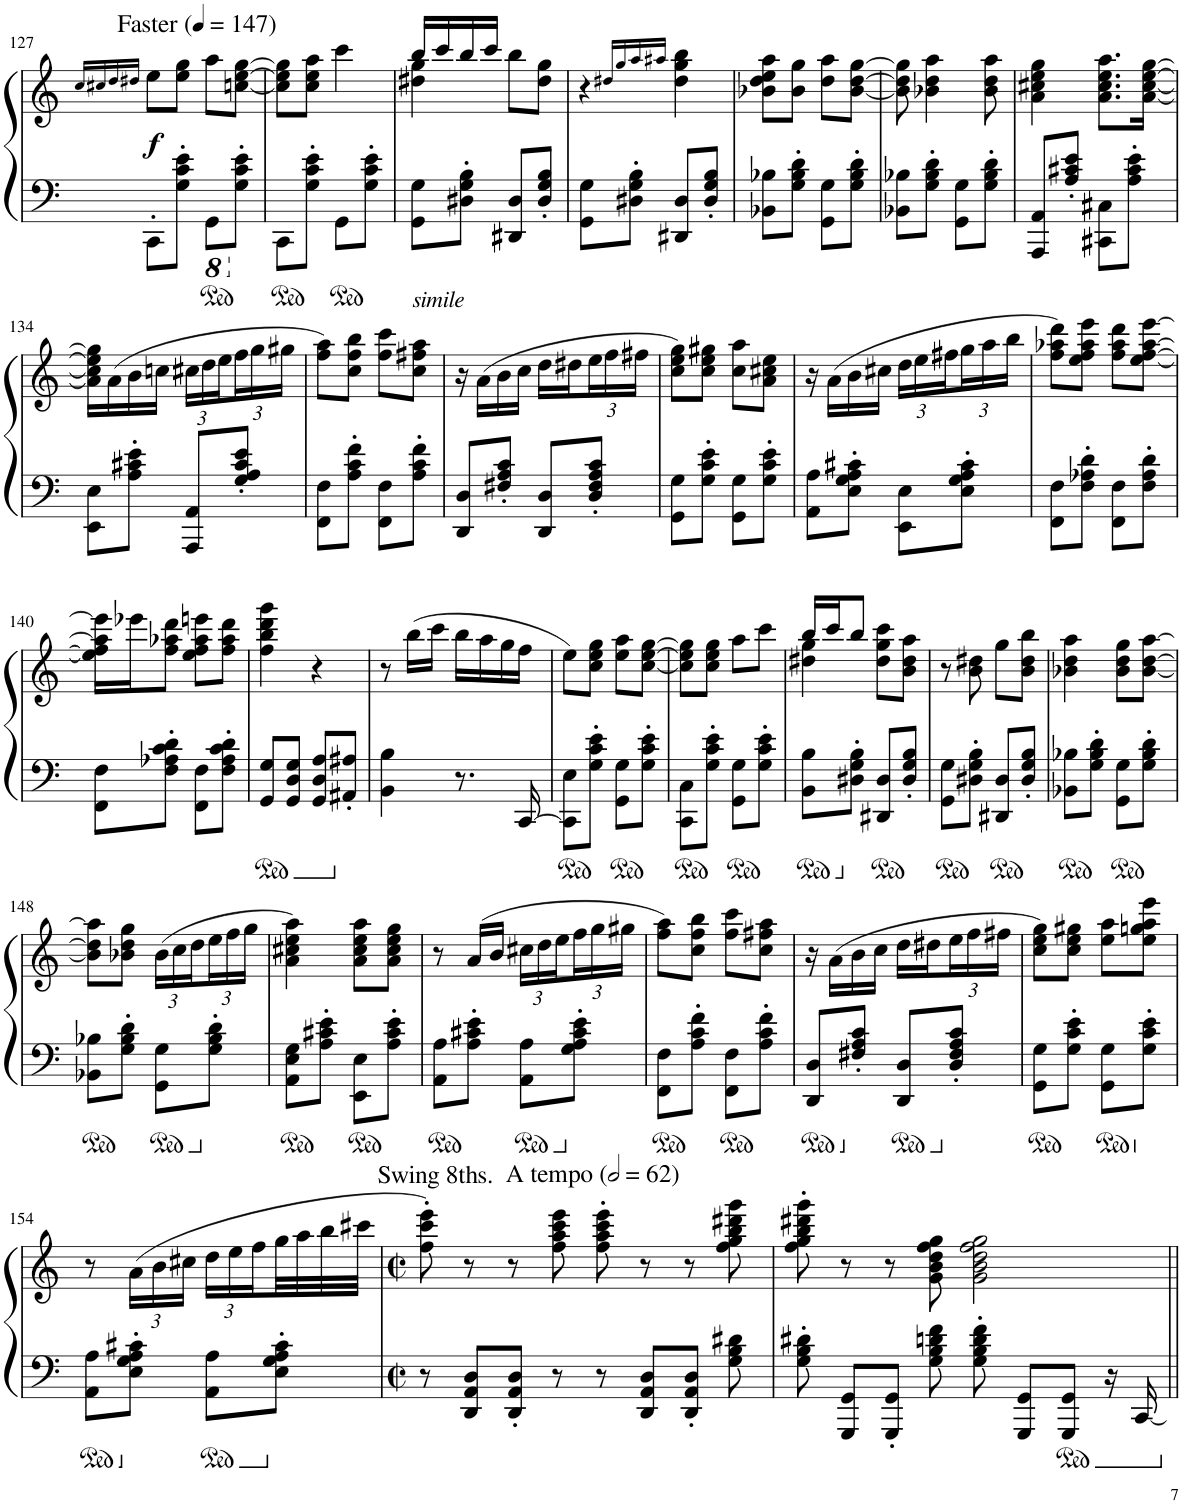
**kern	**kern	**dynam
*part1	*part1	*part1
*staff2	*staff1	*staff1/2
*I"Piano	*	*
*I'Pno.	*	*
!!LO:PB:g=z
*clefF4	*clefG2	*
*k[]	*k[]	*
*M2/4	*M2/4	*
*MM147	*MM147	*
=127	=127	=127
.	16qcc/LL	.
.	16qcc#X/	.
.	16qdd/	.
.	16qdd#X/JJ	.
!	!LO:TX:a:t=Faster	!
!	!	!LO:DY:b
8CC'\L	8ee\L	f
8G\' 8c\' 8e\'J	8ee\ 8gg\J	.
8GGG\L	8aa\L	.
8G\' 8c\' 8e\'J	[8ccn\ [8ee\ [8gg\J	.
=128	=128	=128
8CC\L	8cc\] 8ee\] 8gg\]L	.
8G\' 8c\' 8e\'J	8cc\ 8ee\ 8aa\J	.
8GG\L	4ccc\	.
8G\' 8c\' 8e\'J	.	.
=129	=129	=129
*	*^	*
!LO:TX:b:i:t=simile	!	!	!
8GG\ 8G\L	16bb/LL	4dd#X\ 4gg\	.
.	16ccc/	.	.
8D#X\' 8G\' 8B\'J	16bb/	.	.
.	16ccc/JJ	.	.
8DD#X/ 8D#/L	8bb\L	4ryy	.
8D#/' 8G/' 8B/'J	8dd#\ 8gg\J	.	.
*	*v	*v	*
=130	=130	=130
8GG\ 8G\L	4r	.
8D#X\' 8G\' 8B\'J	.	.
.	16qdd#X/LL	.
.	16qgg/	.
.	16qaa/	.
.	16qaa#X/JJ	.
8DD#X/ 8D#/L	4dd#\ 4gg\ 4bb\	.
8D#/' 8G/' 8B/'J	.	.
=131	=131	=131
8BB-X\ 8B-X\L	8b-X\ 8dd\ 8ee\ 8aa\L	.
8G\' 8B-\' 8d\'J	8b-\ 8gg\J	.
8GG\ 8G\L	8dd\ 8aa\L	.
8G\' 8B-\' 8d\'J	[8b-\ [8dd\ [8gg\J	.
=132	=132	=132
8BB-X\ 8B-X\L	8b-\] 8dd\] 8gg\]	.
8G\' 8B-\' 8d\'J	4b-X\ 4dd\ 4aa\	.
8GG\ 8G\L	.	.
8G\' 8B-\' 8d\'J	8b-\ 8dd\ 8aa\	.
=133	=133	=133
8AAA/ 8AA/L	4a\ 4cc#X\ 4ee\ 4gg\	.
8A/' 8c#X/' 8e/'J	.	.
8CC#X\ 8C#X\L	8.a\ 8.cc#\ 8.ee\ 8.aa\L	.
8A\' 8c#\' 8e\'J	.	.
.	[16a\ [16cc#\ [16ee\ [16gg\Jk	.
!!LO:LB:g=z
=134	=134	=134
8EE\ 8E\L	16a\] 16cc#\] 16ee\] 16gg\]LL	.
.	(16a\	.
8A\' 8c#X\' 8e\'J	16b\	.
.	16ccn\JJ	.
*	*Xbrackettup	*
8AAA/ 8AA/L	24cc#X\LL	.
.	24dd\	.
.	24ee\	.
8G/' 8A/' 8c#/' 8e/'J	24ff\	.
.	24gg\	.
.	24gg#X\JJ	.
=135	=135	=135
8FF\ 8F\L	8ff\ 8aa\L)	.
8A\' 8c\' 8f\'J	8cc\ 8ff\ 8bb\J	.
8FF\ 8F\L	8ff\ 8ccc\L	.
8A\' 8c\' 8f\'J	8cc\ 8ff#X\ 8aa\J	.
=136	=136	=136
8DD/ 8D/L	16r	.
.	(16a\LL	.
8F#X/' 8A/' 8c/'J	16b\	.
.	16cc\JJ	.
8DD/ 8D/L	16dd\LL	.
.	16dd#X\	.
8D/' 8F#/' 8A/' 8c/'J	24ee\	.
.	24ff\	.
.	24ff#X\JJ	.
=137	=137	=137
8GG\ 8G\L	8cc\ 8ee\ 8gg\L)	.
8G\' 8c\' 8e\'J	8cc\ 8ee\ 8gg#X\J	.
8GG\ 8G\L	8cc\ 8aa\L	.
8G\' 8c\' 8e\'J	8a\ 8cc#X\ 8ee\J	.
=138	=138	=138
8AA\ 8A\L	16r	.
.	(16a\LL	.
8E\' 8G\' 8A\' 8c#X\'J	16b\	.
.	16cc#X\JJ	.
8EE\ 8E\L	24dd\LL	.
.	24ee\	.
.	24ff#X\	.
8E\' 8G\' 8A\' 8c#\'J	24gg\	.
.	24aa\	.
.	24bb\JJ	.
=139	=139	=139
8FF\ 8F\L	8ff\ 8aa-X\ 8ddd\L)	.
8F\' 8A-X\' 8d\'J	8ee\ 8ff\ 8aa-\ 8eee\J	.
8FF\ 8F\L	8ff\ 8aa-\ 8ddd\L	.
8F\' 8A-\' 8d\'J	[8ee\ [8ff\ [8aa-\ [8eee\J	.
!!LO:LB:g=z
=140	=140	=140
8FF\ 8F\L	16ee\] 16ff\] 16aa-\] 16eee\]LL	.
.	16eee-X\J	.
8F\' 8A-X\' 8c\' 8d\'J	8ff\ 8aa-X\ 8ddd\J	.
8FF\ 8F\L	8ee\ 8ff\ 8aa-\ 8eeen\L	.
8F\' 8A-\' 8c\' 8d\'J	8ff\ 8aa-\ 8ddd\J	.
=141	=141	=141
8GG/ 8G/L	4ff\ 4bb\ 4ddd\ 4ggg\	.
8GG/ 8D/ 8G/J	.	.
8GG/ 8D/ 8A/L	4r	.
8AA#X/' 8A#X/'J	.	.
=142	=142	=142
4BB\ 4B\	8r	.
.	(16bb\LL	.
.	16ccc\JJ	.
8.r	16bb\LL	.
.	16aa\	.
.	16gg\	.
[16CC/	16ff\JJ	.
=143	=143	=143
8CC\] 8E\L	8ee\L)	.
8G\' 8c\' 8e\'J	8cc\ 8ee\ 8gg\J	.
8GG\ 8G\L	8ee\ 8aa\L	.
8G\' 8c\' 8e\'J	[8cc\ [8ee\ [8gg\J	.
=144	=144	=144
8CC\ 8C\L	8cc\] 8ee\] 8gg\]L	.
8G\' 8c\' 8e\'J	8cc\ 8ee\ 8gg\J	.
8GG\ 8G\L	8aa\L	.
8G\' 8c\' 8e\'J	8ccc\J	.
=145	=145	=145
*	*^	*
8BB\ 8B\L	16bb/LL	4dd#X\ 4gg\	.
.	16ccc/J	.	.
8D#X\' 8G\' 8B\'J	8bb/J	.	.
8DD#X/ 8D#/L	8dd#\ 8gg\ 8ccc\L	4ryy	.
8D#/' 8G/' 8B/'J	8b\ 8dd#\ 8aa\J	.	.
*	*v	*v	*
=146	=146	=146
8GG\ 8G\L	8r	.
8D#X\' 8G\' 8B\'J	8b\ 8dd#X\	.
8DD#X/ 8D#/L	8gg\L	.
8D#/' 8G/' 8B/'J	8b\ 8dd#\ 8bb\J	.
=147	=147	=147
8BB-X\ 8B-X\L	4b-X\ 4dd\ 4aa\	.
8G\' 8B-\' 8d\'J	.	.
8GG\ 8G\L	8b-\ 8dd\ 8gg\L	.
8G\' 8B-\' 8d\'J	[8b-\ [8dd\ [8aa\J	.
!!LO:LB:g=z
=148	=148	=148
8BB-X\ 8B-X\L	8b-\] 8dd\] 8aa\]L	.
8G\' 8B-\' 8d\'J	8b-X\ 8dd\ 8gg\J	.
8GG\ 8G\L	(24b-\LL	.
.	24cc\	.
.	24dd\	.
8G\' 8B-\' 8d\'J	24ee\	.
.	24ff\	.
.	24gg\JJ	.
=149	=149	=149
8AA\ 8E\ 8G\L	4a\ 4cc#X\ 4ee\ 4aa\)	.
8A\' 8c#X\' 8e\'J	.	.
8EE\ 8E\L	8a\ 8cc#\ 8ee\ 8aa\L	.
8A\' 8c#\' 8e\'J	8a\ 8cc#\ 8ee\ 8gg\J	.
=150	=150	=150
8AA\ 8A\L	8r	.
8A\' 8c#X\' 8e\'J	(16a/LL	.
.	16b/JJ	.
8AA\ 8A\L	24cc#X\LL	.
.	24dd\	.
.	24ee\	.
8G\' 8A\' 8c#\' 8e\'J	24ff\	.
.	24gg\	.
.	24gg#X\JJ	.
=151	=151	=151
8FF\ 8F\L	8ff\ 8aa\L)	.
8A\' 8c\' 8f\'J	8cc\ 8ff\ 8bb\J	.
8FF\ 8F\L	8ff\ 8ccc\L	.
8A\' 8c\' 8f\'J	8cc\ 8ff#X\ 8aa\J	.
=152	=152	=152
8DD/ 8D/L	16r	.
.	(16a\LL	.
8F#X/' 8A/' 8c/'J	16b\	.
.	16cc\JJ	.
8DD/ 8D/L	16dd\LL	.
.	16dd#X\	.
8D/' 8F#/' 8A/' 8c/'J	24ee\	.
.	24ff\	.
.	24ff#X\JJ	.
=153	=153	=153
8GG\ 8G\L	8cc\ 8ee\ 8gg\L)	.
8G\' 8c\' 8e\'J	8cc\ 8ee\ 8gg#X\J	.
8GG\ 8G\L	8ee\ 8aa\L	.
8G\' 8c\' 8e\'J	8ee\ 8ggn\ 8aa\ 8eee\J	.
!!LO:LB:g=z
=154	=154	=154
8AA\ 8A\L	8r	.
8E\' 8G\' 8A\' 8c#X\'J	(24a\LL	.
.	24b\	.
.	24cc#X\JJ	.
8AA\ 8A\L	24dd\LL	.
.	24ee\	.
.	24ff\	.
8E\' 8G\' 8A\' 8c#\'J	32gg\L	.
.	32aa\	.
.	32bb\	.
.	32ccc#X\JJJ	.
=155	=155	=155
*M2/2	*M2/2	*
*met(c|)	*met(c|)	*
*	*MM124	*
!	!LO:TX:a:t=Swing 8ths.	!
!	!LO:TX:a:t=A tempo	!
8r	8ff\' 8ccc\' 8eee\')	.
8DD/ 8AA/ 8D/L	8r	.
8DD/' 8AA/' 8D/'J	8r	.
8r	8ff\ 8aa\ 8ccc\ 8eee\	.
8r	8ff\' 8aa\' 8ccc\' 8eee\'	.
8DD/ 8AA/ 8D/L	8r	.
8DD/' 8AA/' 8D/'J	8r	.
8G\ 8B\ 8d#X\	8ff\ 8gg\ 8bb\ 8ddd#X\ 8ggg\	.
=156	=156	=156
8G\' 8B\' 8d#X\'	8ff\' 8gg\' 8bb\' 8ddd#X\' 8ggg\'	.
8GGG/ 8GG/L	8r	.
8GGG/' 8GG/'J	8r	.
8G\ 8B\ 8dn\ 8f\	8g\ 8b\ 8dd\ 8ff\ 8gg\	.
8G\' 8B\' 8d\' 8f\'	2g\ 2b\ 2dd\ 2ff\ 2gg\	.
8GGG/ 8GG/L	.	.
8GGG/ 8GG/J	.	.
16r	.	.
[16CC/	.	.
=||	=||	=||
*-	*-	*-
